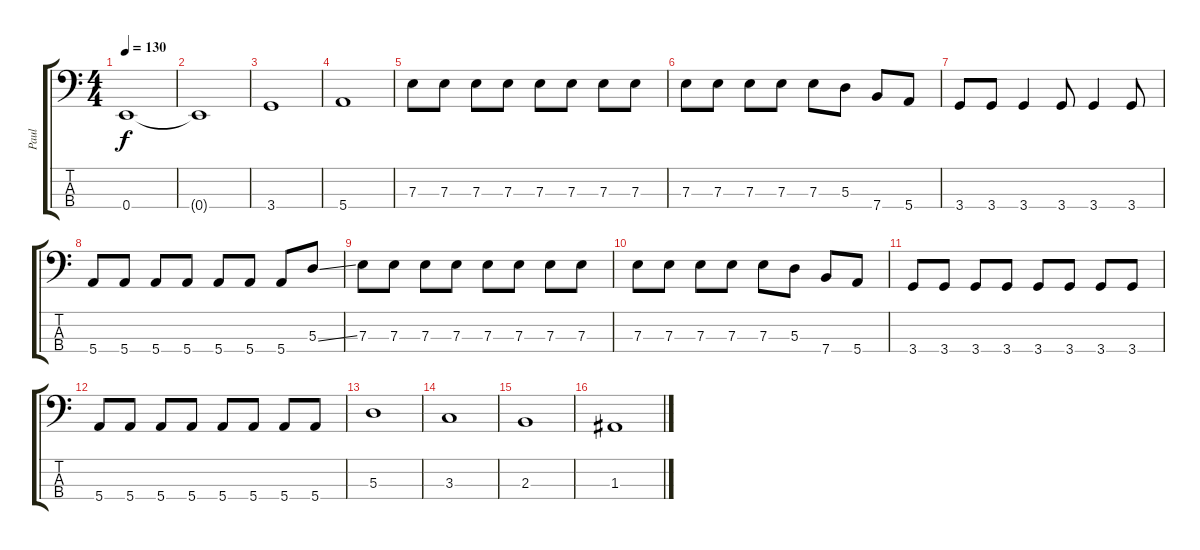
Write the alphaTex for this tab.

\track ("Paul" "Paul") {instrument acousticbass}
\staff {score tabs}
\tuning (G2 D2 A1 E1) {hide}
\ts (4 4)
\tempo 130
\clef f4
\ks c
0.4.1{dy f} |
0.4{t}.1 |
3.4.1 |
5.4.1 |
7.3.8 7.3.8 7.3.8 7.3.8 7.3.8 7.3.8 7.3.8 7.3.8 |
7.3.8 7.3.8 7.3.8 7.3.8 7.3.8 5.3.8 7.4.8 5.4.8 |
3.4.8 3.4.8 3.4.4 3.4.8 3.4.4 3.4.8 |
5.4.8 5.4.8 5.4.8 5.4.8 5.4.8 5.4.8 5.4.8 5.3{ss}.8 |
7.3.8 7.3.8 7.3.8 7.3.8 7.3.8 7.3.8 7.3.8 7.3.8 |
7.3.8 7.3.8 7.3.8 7.3.8 7.3.8 5.3.8 7.4.8 5.4.8 |
3.4.8 3.4.8 3.4.8 3.4.8 3.4.8 3.4.8 3.4.8 3.4.8 |
5.4.8 5.4.8 5.4.8 5.4.8 5.4.8 5.4.8 5.4.8 5.4.8 |
5.3.1 |
3.3.1 |
2.3.1 |
1.3.1
